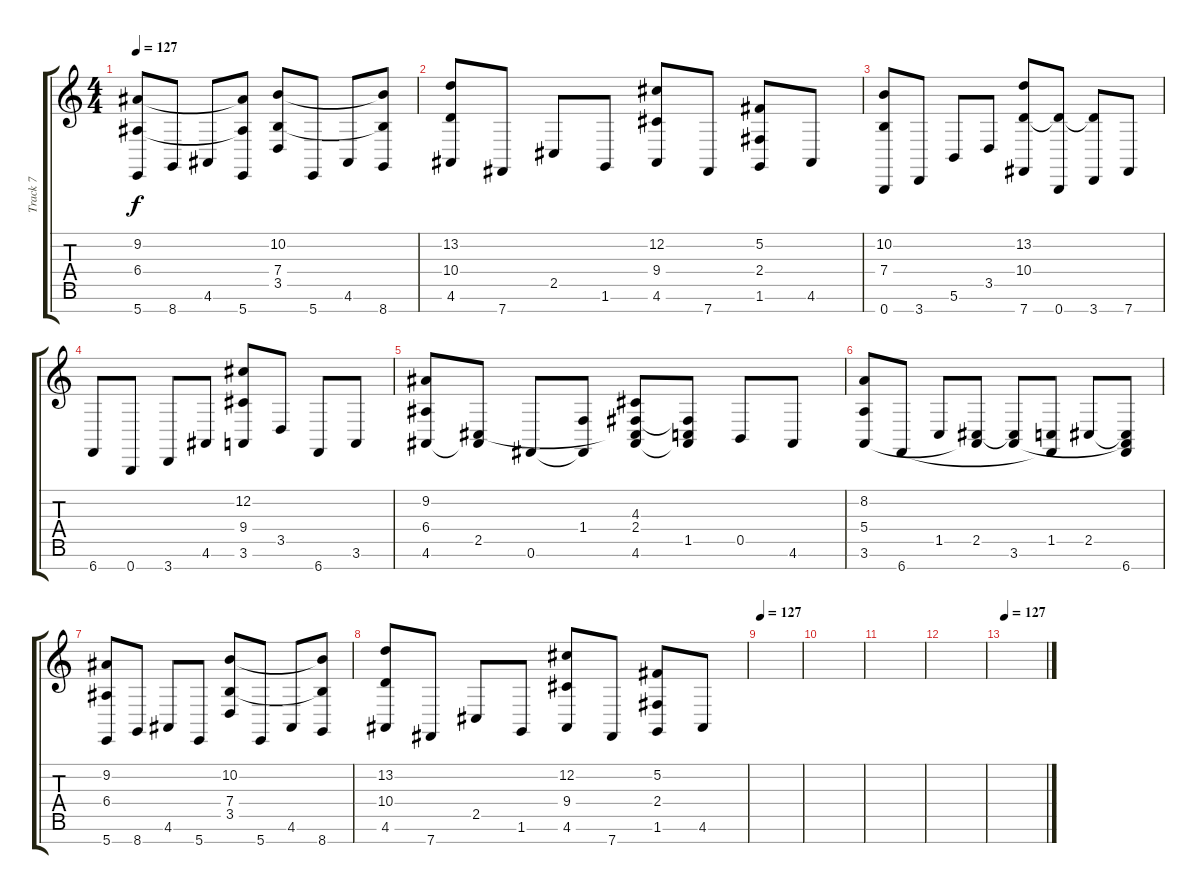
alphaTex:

\track ("Track 7" "Track 7") {instrument acousticgrandpiano bank 255}
\staff {score tabs}
\tuning (Gb4 Db4 A3 E3 B2 Gb2 B1) {hide}
\ts (4 4)
\tempo 127
\clef g2
\ks c
(9.2 6.4 5.7).8{dy f} 8.7.8 4.6.8 (9.2{t} 6.4{t} 5.7).8 (10.2 7.4 3.5).8 5.7.8 4.6.8 (10.2{t} 7.4{t} 8.7).8 |
(13.2 10.4 4.6).8 7.7.8 2.5.8 1.6.8 (12.2 9.4 4.6).8 7.7.8 (5.2 2.4 1.6).8 4.6.8 |
(10.2 7.4 0.7).8 3.7.8 5.6.8 3.5.8 (13.2 10.4 7.7).8 (10.4{t} 0.7).8 (10.4{t} 3.7).8 7.7.8 |
6.7.8 0.7.8 3.7.8 4.6.8 (12.2 9.4 3.6).8 3.5.8 6.7.8 3.6.8 |
(9.2 6.4 4.6).8 (2.5 4.6{t}).8 0.6.8 (1.4 0.6{t}).8 (4.3 2.4 2.5{t} 4.6).8 (2.4{t} 1.5 4.6{t}).8 0.5.8 4.6.8 |
(8.2 5.4 3.6).8 6.7.8 1.5.8 (2.5 3.6{t}).8 (2.5{t} 3.6).8 (1.5 6.7{t}).8 2.5.8 (2.5{t} 3.6{t} 6.7).8 |
(9.2 6.4 5.7).8 8.7.8 4.6.8 5.7.8 (10.2 7.4 3.5).8 5.7.8 4.6.8 (10.2{t} 7.4{t} 8.7).8 |
(13.2 10.4 4.6).8 7.7.8 2.5.8 1.6.8 (12.2 9.4 4.6).8 7.7.8 (5.2 2.4 1.6).8 4.6.8 |
\tempo 127
|
|
|
|
\tempo 127
